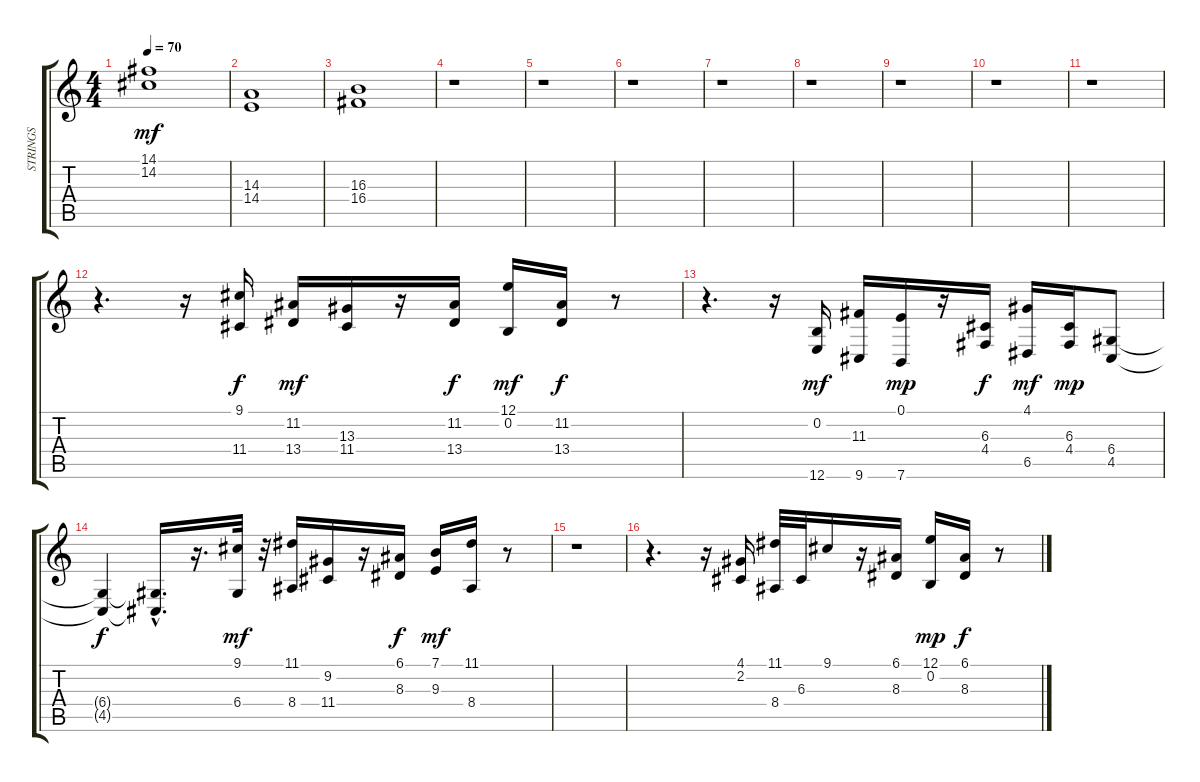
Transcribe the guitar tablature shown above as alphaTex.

\track ("STRINGS" "STRINGS") {instrument stringensemble1}
\staff {score tabs}
\tuning (E4 B3 G3 D3 A2 E2) {hide}
\ts (4 4)
\tempo 70
\clef g2
\ks c
(14.1 14.2).1{dy mf} |
(14.3 14.4).1 |
(16.3 16.4).1 |
r.1 |
r.1 |
r.1 |
r.1 |
r.1 |
r.1 |
r.1 |
r.1 |
r.4{d} r.16 (9.1 11.4).16{dy f} (11.2 13.4).16{dy mf} (13.3 11.4).16 r.16 (11.2 13.4).16{dy f} (12.1 0.2).16{dy mf} (11.2 13.4).16{dy f} r.8 |
r.4{d} r.16 (0.2 12.6).16{dy mf} (11.3 9.6).16 (0.1 7.6).16{dy mp} r.16 (6.3 4.4).16{dy f} (4.1 6.5).16{dy mf} (6.3 4.4).16{dy mp} (6.4 4.5).8 |
(6.4{t} 4.5{t}).4{dy f} (6.4{hac t} 4.5{hac t}).16{d} r.16{d} (9.1 6.4).32{dy mf} r.32 (11.1 8.4).16 (9.2 11.4).16 r.16 (6.1 8.3).16{dy f} (7.1 9.3).16{dy mf} (11.1 8.4).16 r.8 |
r.1 |
r.4{d} r.16 (4.1 2.2).16 (11.1 8.4).32 6.3.32 9.1.16 r.16 (6.1 8.3).16 (12.1 0.2).16{dy mp} (6.1 8.3).16{dy f} r.8
